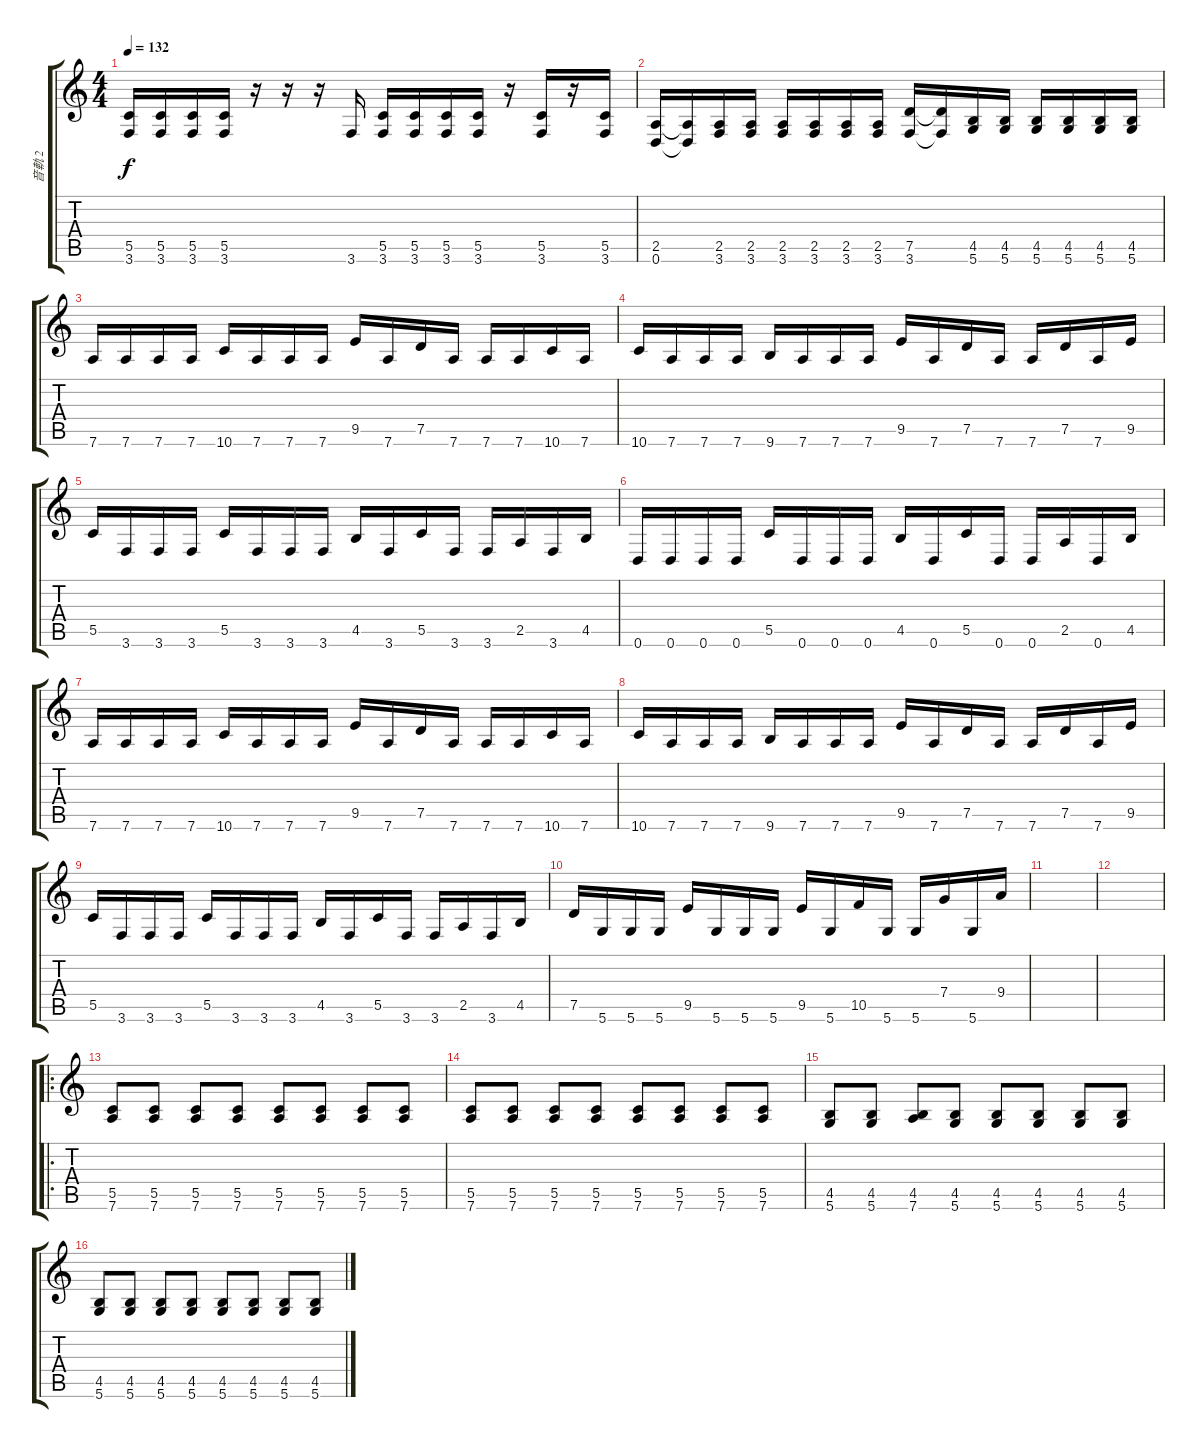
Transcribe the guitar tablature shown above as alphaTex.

\track ("音軌 2" "音軌 2") {instrument overdrivenguitar}
\staff {score tabs}
\tuning (D4 A3 F3 C3 G2 D2) {hide}
\ts (4 4)
\tempo 132
\clef g2
\ks c
(5.5 3.6).16{dy f} (5.5 3.6).16 (5.5 3.6).16 (5.5 3.6).16 r.16 r.16 r.16 3.6.16 (5.5 3.6).16 (5.5 3.6).16 (5.5 3.6).16 (5.5 3.6).16 r.16 (5.5 3.6).16 r.16 (5.5 3.6).16 |
(2.5 0.6).16 (2.5{t} 0.6{t}).16 (2.5 3.6).16 (2.5 3.6).16 (2.5 3.6).16 (2.5 3.6).16 (2.5 3.6).16 (2.5 3.6).16 (7.5 3.6).16 (7.5{t} 3.6{t}).16 (4.5 5.6).16 (4.5 5.6).16 (4.5 5.6).16 (4.5 5.6).16 (4.5 5.6).16 (4.5 5.6).16 |
7.6.16 7.6.16 7.6.16 7.6.16 10.6.16 7.6.16 7.6.16 7.6.16 9.5.16 7.6.16 7.5.16 7.6.16 7.6.16 7.6.16 10.6.16 7.6.16 |
10.6.16 7.6.16 7.6.16 7.6.16 9.6.16 7.6.16 7.6.16 7.6.16 9.5.16 7.6.16 7.5.16 7.6.16 7.6.16 7.5.16 7.6.16 9.5.16 |
5.5.16 3.6.16 3.6.16 3.6.16 5.5.16 3.6.16 3.6.16 3.6.16 4.5.16 3.6.16 5.5.16 3.6.16 3.6.16 2.5.16 3.6.16 4.5.16 |
0.6.16 0.6.16 0.6.16 0.6.16 5.5.16 0.6.16 0.6.16 0.6.16 4.5.16 0.6.16 5.5.16 0.6.16 0.6.16 2.5.16 0.6.16 4.5.16 |
7.6.16 7.6.16 7.6.16 7.6.16 10.6.16 7.6.16 7.6.16 7.6.16 9.5.16 7.6.16 7.5.16 7.6.16 7.6.16 7.6.16 10.6.16 7.6.16 |
10.6.16 7.6.16 7.6.16 7.6.16 9.6.16 7.6.16 7.6.16 7.6.16 9.5.16 7.6.16 7.5.16 7.6.16 7.6.16 7.5.16 7.6.16 9.5.16 |
5.5.16 3.6.16 3.6.16 3.6.16 5.5.16 3.6.16 3.6.16 3.6.16 4.5.16 3.6.16 5.5.16 3.6.16 3.6.16 2.5.16 3.6.16 4.5.16 |
7.5.16 5.6.16 5.6.16 5.6.16 9.5.16 5.6.16 5.6.16 5.6.16 9.5.16 5.6.16 10.5.16 5.6.16 5.6.16 7.4.16 5.6.16 9.4.16 |
|
|
\ro
(5.5 7.6).8 (5.5 7.6).8 (5.5 7.6).8 (5.5 7.6).8 (5.5 7.6).8 (5.5 7.6).8 (5.5 7.6).8 (5.5 7.6).8 |
(5.5 7.6).8 (5.5 7.6).8 (5.5 7.6).8 (5.5 7.6).8 (5.5 7.6).8 (5.5 7.6).8 (5.5 7.6).8 (5.5 7.6).8 |
(4.5 5.6).8 (4.5 5.6).8 (4.5 7.6).8 (4.5 5.6).8 (4.5 5.6).8 (4.5 5.6).8 (4.5 5.6).8 (4.5 5.6).8 |
(4.5 5.6).8 (4.5 5.6).8 (4.5 5.6).8 (4.5 5.6).8 (4.5 5.6).8 (4.5 5.6).8 (4.5 5.6).8 (4.5 5.6).8
